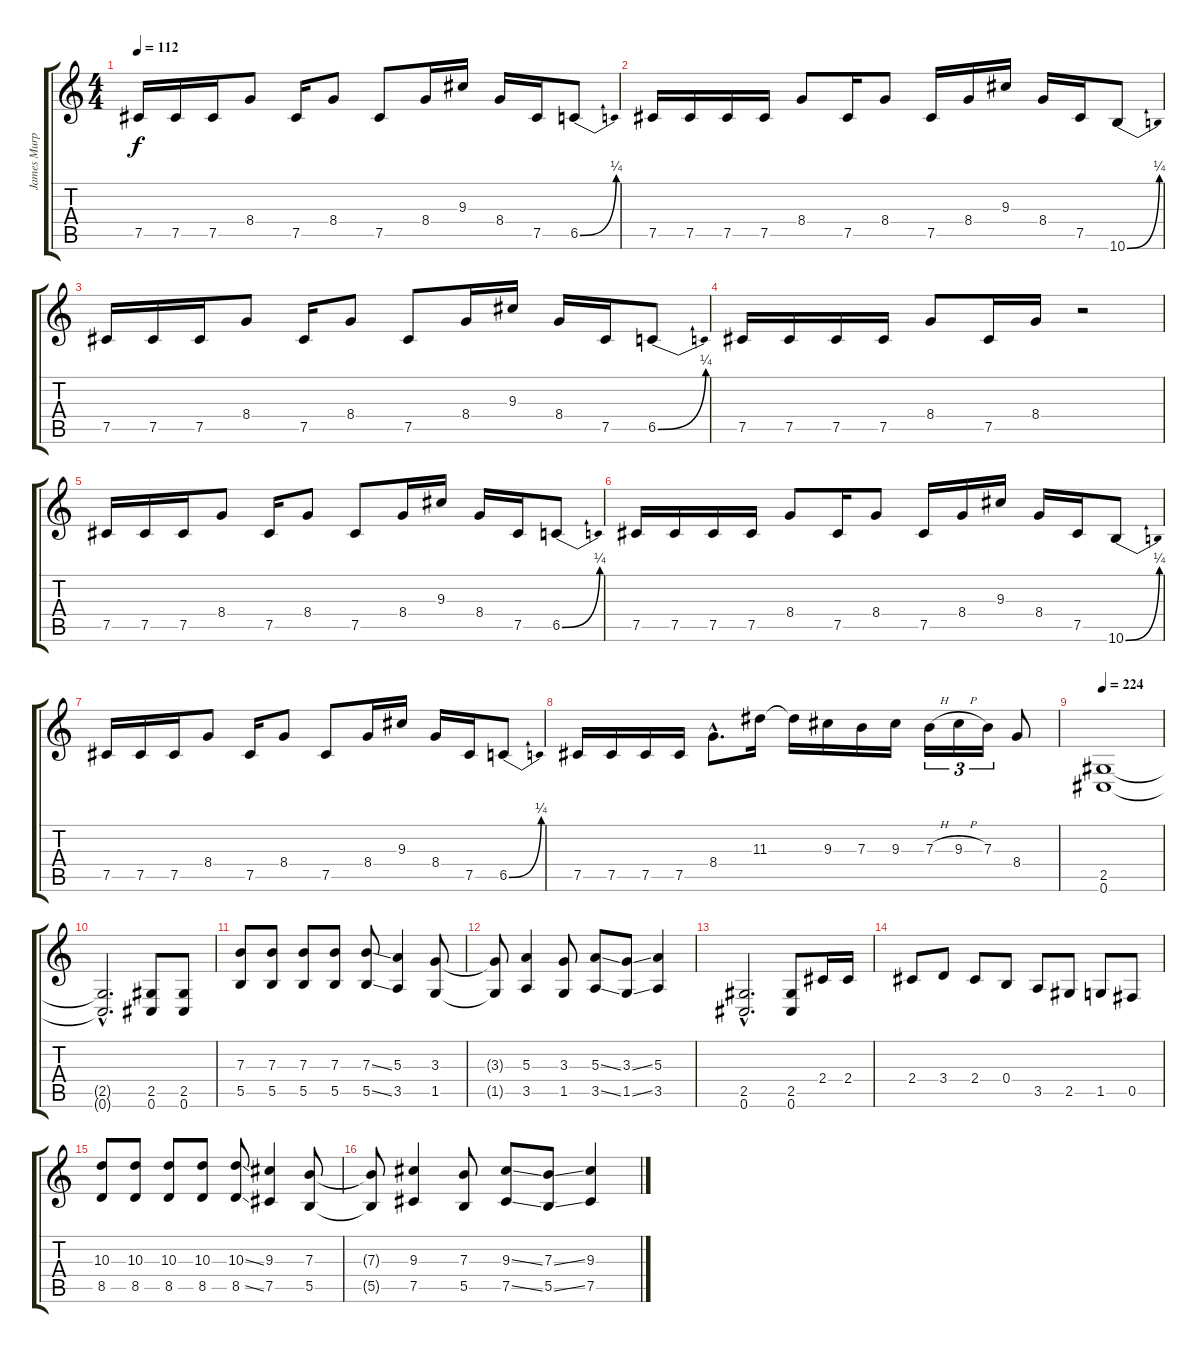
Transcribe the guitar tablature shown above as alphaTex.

\track ("James Murphy" "James Murp") {instrument distortionguitar}
\staff {score tabs}
\tuning (Db4 Ab3 E3 B2 Gb2 Db2) {hide}
\ts (4 4)
\tempo 112
\clef g2
\ks c
7.5.16{dy f instrument distortionguitar} 7.5.16 7.5.16 8.4.8 7.5.16 8.4.8 7.5.8 8.4.16 9.3.16 8.4.16 7.5.16 6.5{be (bend 0 0 60 1)}.8 |
7.5.16 7.5.16 7.5.16 7.5.16 8.4.8 7.5.16 8.4.8 7.5.16 8.4.16 9.3.16 8.4.16 7.5.16 10.6{be (bend 0 0 60 1)}.8 |
7.5.16 7.5.16 7.5.16 8.4.8 7.5.16 8.4.8 7.5.8 8.4.16 9.3.16 8.4.16 7.5.16 6.5{be (bend 0 0 60 1)}.8 |
7.5.16 7.5.16 7.5.16 7.5.16 8.4.8 7.5.16 8.4.16 r.2 |
7.5.16 7.5.16 7.5.16 8.4.8 7.5.16 8.4.8 7.5.8 8.4.16 9.3.16 8.4.16 7.5.16 6.5{be (bend 0 0 60 1)}.8 |
7.5.16 7.5.16 7.5.16 7.5.16 8.4.8 7.5.16 8.4.8 7.5.16 8.4.16 9.3.16 8.4.16 7.5.16 10.6{be (bend 0 0 60 1)}.8 |
7.5.16 7.5.16 7.5.16 8.4.8 7.5.16 8.4.8 7.5.8 8.4.16 9.3.16 8.4.16 7.5.16 6.5{be (bend 0 0 60 1)}.8 |
7.5.16 7.5.16 7.5.16 7.5.16 8.4{hac}.8{d} 11.3.16 11.3{t}.16 9.3.16 7.3.16 9.3.16 7.3{h}.16{tu (3 2)} 9.3{h}.16{tu (3 2)} 7.3.16{tu (3 2)} 8.4.8 |
\tempo 224
(2.5 0.6).1 |
(2.5{hac t} 0.6{hac t}).2{d} (2.5 0.6).8 (2.5 0.6).8 |
(7.3 5.5).8 (7.3 5.5).8 (7.3 5.5).8 (7.3 5.5).8 (7.3{ss} 5.5{ss}).8 (5.3 3.5).4 (3.3 1.5).8 |
(3.3{t} 1.5{t}).8 (5.3 3.5).4 (3.3 1.5).8 (5.3{ss} 3.5{ss}).8 (3.3{ss} 1.5{ss}).8 (5.3 3.5).4 |
(2.5{hac} 0.6{hac}).2{d} (2.5 0.6).8 2.4.16 2.4.16 |
2.4.8 3.4.8 2.4.8 0.4.8 3.5.8 2.5.8 1.5.8 0.5.8 |
(10.3 8.5).8 (10.3 8.5).8 (10.3 8.5).8 (10.3 8.5).8 (10.3{ss} 8.5{ss}).8 (9.3 7.5).4 (7.3 5.5).8 |
(7.3{t} 5.5{t}).8 (9.3 7.5).4 (7.3 5.5).8 (9.3{ss} 7.5{ss}).8 (7.3{ss} 5.5{ss}).8 (9.3 7.5).4
